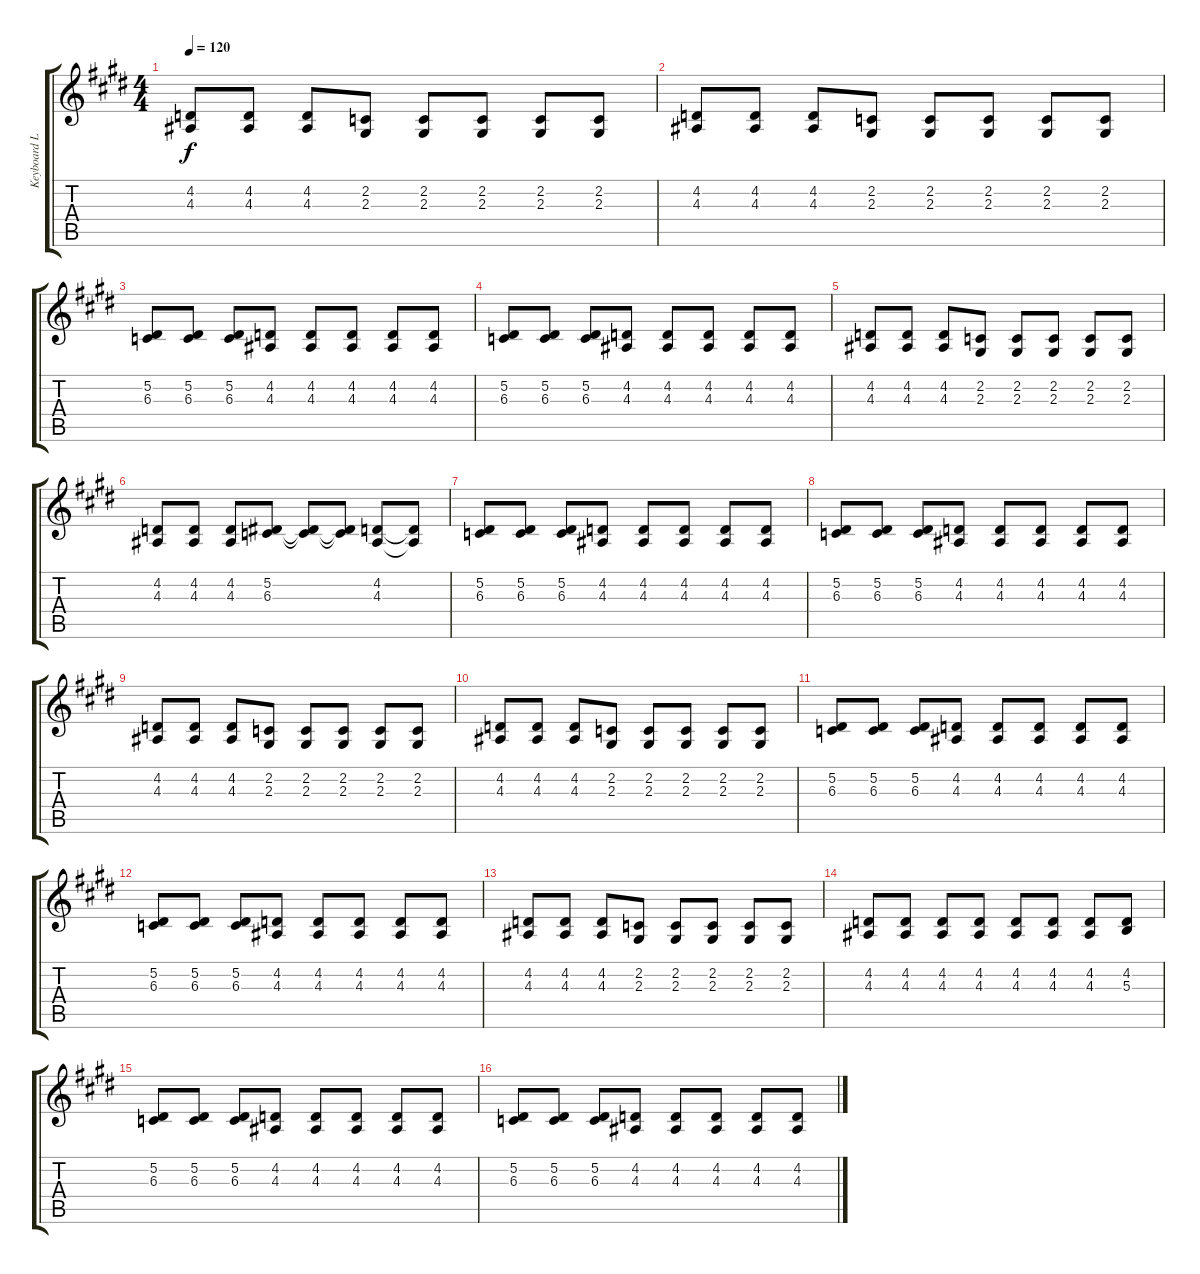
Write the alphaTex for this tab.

\track ("Keyboard Lead" "Keyboard L") {instrument lead5charang}
\staff {score tabs}
\tuning (Eb4 Bb3 Gb3 Db3 Ab2 Eb2) {hide}
\ts (4 4)
\tempo 120
\clef g2
\ks e
(4.2 4.3).8{dy f} (4.2 4.3).8 (4.2 4.3).8 (2.2 2.3).8 (2.2 2.3).8 (2.2 2.3).8 (2.2 2.3).8 (2.2 2.3).8 |
(4.2 4.3).8 (4.2 4.3).8 (4.2 4.3).8 (2.2 2.3).8 (2.2 2.3).8 (2.2 2.3).8 (2.2 2.3).8 (2.2 2.3).8 |
(5.2 6.3).8 (5.2 6.3).8 (5.2 6.3).8 (4.2 4.3).8 (4.2 4.3).8 (4.2 4.3).8 (4.2 4.3).8 (4.2 4.3).8 |
(5.2 6.3).8 (5.2 6.3).8 (5.2 6.3).8 (4.2 4.3).8 (4.2 4.3).8 (4.2 4.3).8 (4.2 4.3).8 (4.2 4.3).8 |
(4.2 4.3).8 (4.2 4.3).8 (4.2 4.3).8 (2.2 2.3).8 (2.2 2.3).8 (2.2 2.3).8 (2.2 2.3).8 (2.2 2.3).8 |
(4.2 4.3).8 (4.2 4.3).8 (4.2 4.3).8 (5.2 6.3).8 (5.2{t} 6.3{t}).8 (5.2{t} 6.3{t}).8 (4.2 4.3).8 (4.2{t} 4.3{t}).8 |
(5.2 6.3).8 (5.2 6.3).8 (5.2 6.3).8 (4.2 4.3).8 (4.2 4.3).8 (4.2 4.3).8 (4.2 4.3).8 (4.2 4.3).8 |
(5.2 6.3).8 (5.2 6.3).8 (5.2 6.3).8 (4.2 4.3).8 (4.2 4.3).8 (4.2 4.3).8 (4.2 4.3).8 (4.2 4.3).8 |
(4.2 4.3).8 (4.2 4.3).8 (4.2 4.3).8 (2.2 2.3).8 (2.2 2.3).8 (2.2 2.3).8 (2.2 2.3).8 (2.2 2.3).8 |
(4.2 4.3).8 (4.2 4.3).8 (4.2 4.3).8 (2.2 2.3).8 (2.2 2.3).8 (2.2 2.3).8 (2.2 2.3).8 (2.2 2.3).8 |
(5.2 6.3).8 (5.2 6.3).8 (5.2 6.3).8 (4.2 4.3).8 (4.2 4.3).8 (4.2 4.3).8 (4.2 4.3).8 (4.2 4.3).8 |
(5.2 6.3).8 (5.2 6.3).8 (5.2 6.3).8 (4.2 4.3).8 (4.2 4.3).8 (4.2 4.3).8 (4.2 4.3).8 (4.2 4.3).8 |
(4.2 4.3).8 (4.2 4.3).8 (4.2 4.3).8 (2.2 2.3).8 (2.2 2.3).8 (2.2 2.3).8 (2.2 2.3).8 (2.2 2.3).8 |
(4.2 4.3).8 (4.2 4.3).8 (4.2 4.3).8 (4.2 4.3).8 (4.2 4.3).8 (4.2 4.3).8 (4.2 4.3).8 (4.2 5.3).8 |
(5.2 6.3).8 (5.2 6.3).8 (5.2 6.3).8 (4.2 4.3).8 (4.2 4.3).8 (4.2 4.3).8 (4.2 4.3).8 (4.2 4.3).8 |
(5.2 6.3).8 (5.2 6.3).8 (5.2 6.3).8 (4.2 4.3).8 (4.2 4.3).8 (4.2 4.3).8 (4.2 4.3).8 (4.2 4.3).8
